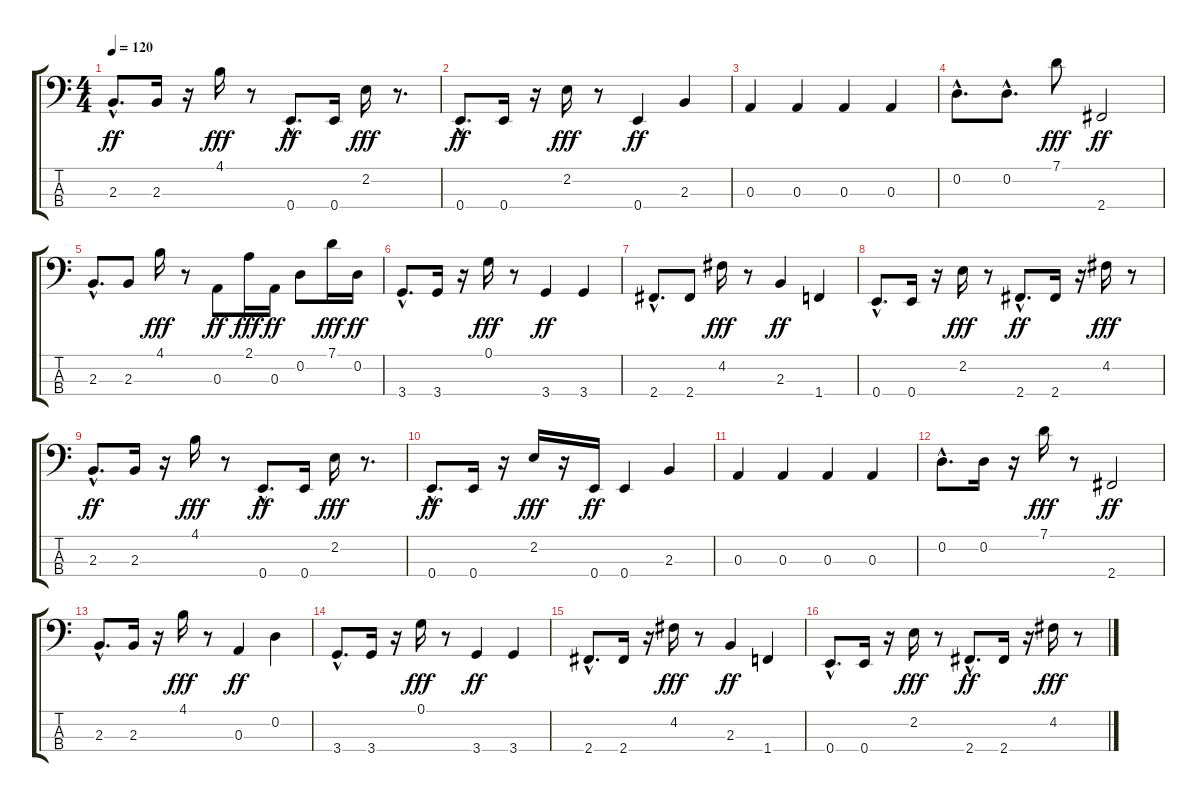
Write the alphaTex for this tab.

\track "" {instrument electricbasspick}
\staff {score tabs}
\tuning (G2 D2 A1 E1) {hide}
\ts (4 4)
\tempo 120
\clef f4
\ks c
2.3{hac}.8{d dy ff} 2.3.16 r.16 4.1.16{dy fff} r.8 0.4{hac}.8{d dy ff} 0.4.16 2.2.16{dy fff} r.8{d} |
0.4{hac}.8{d dy ff} 0.4.16 r.16 2.2.16{dy fff} r.8 0.4.4{dy ff} 2.3.4 |
0.3.4 0.3.4 0.3.4 0.3.4 |
0.2{hac}.8{d} 0.2{hac}.8{d} 7.1.8{dy fff} 2.4.2{dy ff} |
2.3{hac}.8{d} 2.3.8 4.1.16{dy fff} r.8 0.3.8{dy ff} 2.1.16{dy fff} 0.3.16{dy ff} 0.2.8 7.1.16{dy fff} 0.2.16{dy ff} |
3.4{hac}.8{d} 3.4.16 r.16 0.1.16{dy fff} r.8 3.4.4{dy ff} 3.4.4 |
2.4{hac}.8{d} 2.4.8 4.2.16{dy fff} r.8 2.3.4{dy ff} 1.4.4 |
0.4{hac}.8{d} 0.4.16 r.16 2.2.16{dy fff} r.8 2.4{hac}.8{d dy ff} 2.4.16 r.16 4.2.16{dy fff} r.8 |
2.3{hac}.8{d dy ff} 2.3.16 r.16 4.1.16{dy fff} r.8 0.4{hac}.8{d dy ff} 0.4.16 2.2.16{dy fff} r.8{d} |
0.4{hac}.8{d dy ff} 0.4.16 r.16 2.2.16{dy fff} r.16 0.4.16{dy ff} 0.4.4 2.3.4 |
0.3.4 0.3.4 0.3.4 0.3.4 |
0.2{hac}.8{d} 0.2.16 r.16 7.1.16{dy fff} r.8 2.4.2{dy ff} |
2.3{hac}.8{d} 2.3.16 r.16 4.1.16{dy fff} r.8 0.3.4{dy ff} 0.2.4 |
3.4{hac}.8{d} 3.4.16 r.16 0.1.16{dy fff} r.8 3.4.4{dy ff} 3.4.4 |
2.4{hac}.8{d} 2.4.16 r.16 4.2.16{dy fff} r.8 2.3.4{dy ff} 1.4.4 |
0.4{hac}.8{d} 0.4.16 r.16 2.2.16{dy fff} r.8 2.4{hac}.8{d dy ff} 2.4.16 r.16 4.2.16{dy fff} r.8
